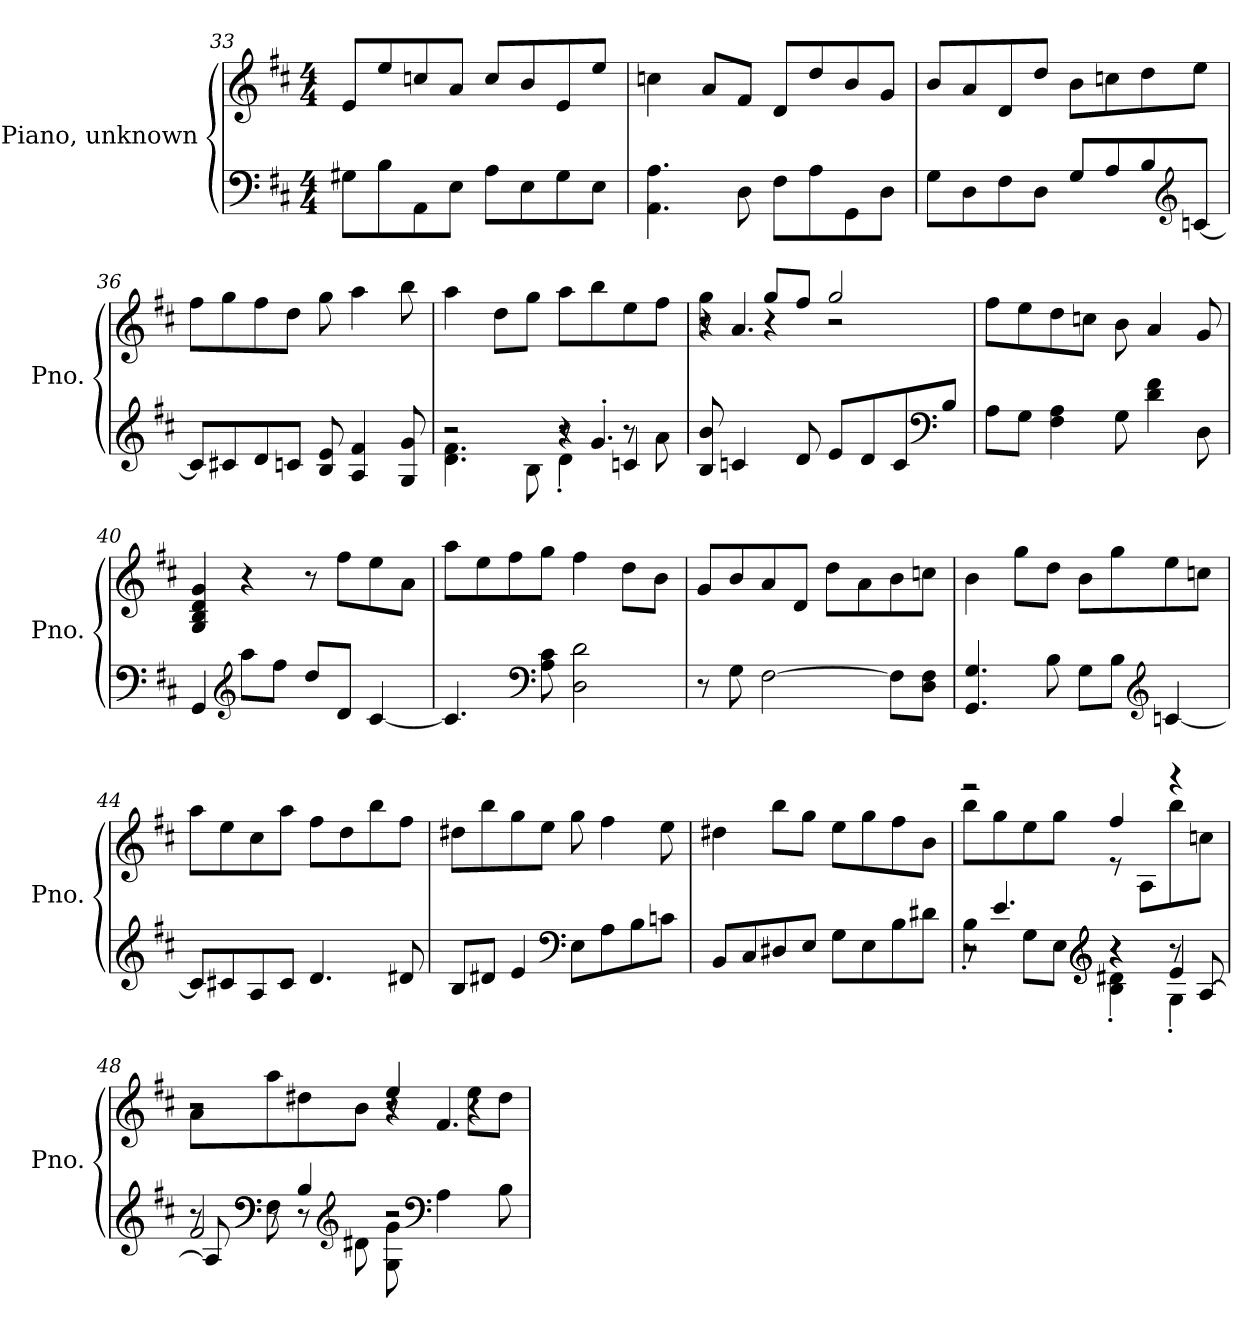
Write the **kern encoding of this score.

**kern	**kern
*part1	*part1
*staff2	*staff1
*I"Piano, unknown	*
*I'Pno.	*
*clefF4	*clefG2
*k[f#c#]	*k[f#c#]
*M4/4	*M4/4
=33	=33
8G#X\L	8e/L
8B\	8ee/
8AA\	8ccn/
8E\J	8a/J
8A\L	8cc/L
8E\	8b/
8G#\	8e/
8E\J	8ee/J
!!LO:LB:g=z
=34	=34
4.AA\ 4.A\	4ccn\
.	8a/L
8D\	8f#/J
8F#\L	8d/L
8A\	8dd/
8GG\	8b/
8D\J	8g/J
=35	=35
8G\L	8b/L
8D\	8a/
8F#\	8d/
8D\J	8dd/J
8G/L	8b\L
8A/	8ccn\
8B/	8dd\
*clefG2	*
[8cn/J	8ee\J
=36	=36
8c/L]	8ff#\L
8c#X/	8gg\
8d/	8ff#\
8cn/J	8dd\J
8B/ 8e/	8gg\
4A/ 4f#/	4aa\
8G/ 8g/	8bb\
=37	=37
*^	*
*	*^	*
2r	4.d\ 4.f#\	2r	4aa\
.	.	.	8dd\L
.	8B\	.	8gg\J
8r	4d'\	4r	8aa\L
4.g'/	.	.	8bb\
.	8r	4cn/	8ee\
.	8a\	.	8ff#\J
*v	*v	*v	*
!!LO:LB:g=z
=38	=38
*	*^
*	*	*^
8B/ 8b/	4r	4gg\	8r
4cn/	.	.	4.a/
.	8gg/L	4r	.
8d/	8ff#/J	.	.
8e/L	2gg/	2r	2r
8d/	.	.	.
8c/	.	.	.
*clefF4	*	*	*
8B/J	.	.	.
*	*v	*v	*v
=39	=39
8A\L	8ff#\L
8G\J	8ee\
4F#\ 4A\	8dd\
.	8ccn\J
8G\	8b\
4d\ 4f#\	4a/
8D\	8g/
=40	=40
4GG/	4G/ 4B/ 4d/ 4g/
*clefG2	*
8aa\L	4r
8ff#\J	.
8dd/L	8r
8d/J	8ff#\L
[4c#/	8ee\
.	8a\J
=41	=41
4.c#/]	8aa\L
.	8ee\
.	8ff#\
*clefF4	*
8A\ 8c#\	8gg\J
2D\ 2d\	4ff#\
.	8dd\L
.	8b\J
!!LO:PB:g=z
=42	=42
8r	8g/L
8G\	8b/
[2F#\	8a/
.	8d/J
.	8dd\L
.	8a\
8F#\L]	8b\
8D\ 8F#\J	8ccn\J
=43	=43
4.GG/ 4.G/	4b\
.	8gg\L
8B\	8dd\J
8G\L	8b\L
8B\J	8gg\
*clefG2	*
[4cn/	8ee\
.	8ccn\J
=44	=44
8c/L]	8aa\L
8c#X/	8ee\
8A/	8cc#\
8c#/J	8aa\J
4.d/	8ff#\L
.	8dd\
.	8bb\
8d#X/	8ff#\J
=45	=45
8B/L	8dd#X\L
8d#X/J	8bb\
4e/	8gg\
.	8ee\J
*clefF4	*
8E\L	8gg\
8A\	4ff#\
8B\	.
8cn\J	8ee\
!!LO:LB:g=z
=46	=46
8BB/L	4dd#X\
8C#/	.
8D#X/	8bb\L
8E/J	8gg\J
8G\L	8ee\L
8E\	8gg\
8B\	8ff#\
8d#X\J	8b\J
=47	=47
*^	*^
*	*^	*	*
8r	4B'\	2r	2r	8bb\L
4.e/	.	.	.	8gg\
.	8G\L	.	.	8ee\
.	8E\J	.	.	8gg\J
*clefG2	*	*	*	*
4r	4B\' 4d#X\'	4r	4ff#/	8r
.	.	.	.	8A\L
4e/	4G'\	8r	4r	8bb\
.	.	[8A/	.	8ccn\J
=48	=48	=48	=48	=48
*	*	*	*	*^
2f#/	8r	8A/]	2r	8a\L	2r
*clefF4	*	*	*	*	*
.	8F#\	8r	.	8aa\	.
.	8r	4B/	.	8dd#X\	.
*clefG2	*	*	*	*	*
.	8d#X\	.	.	8b\J	.
2r	8G\ 8g\	2r	4ee/	4r	8r
*clefF4	*	*	*	*	*
.	4A\	.	.	.	4.f#/
.	.	.	4r	8ee\L	.
.	8B\	.	.	8dd#\J	.
*v	*v	*v	*	*	*
*	*v	*v	*v
=	=
*-	*-
